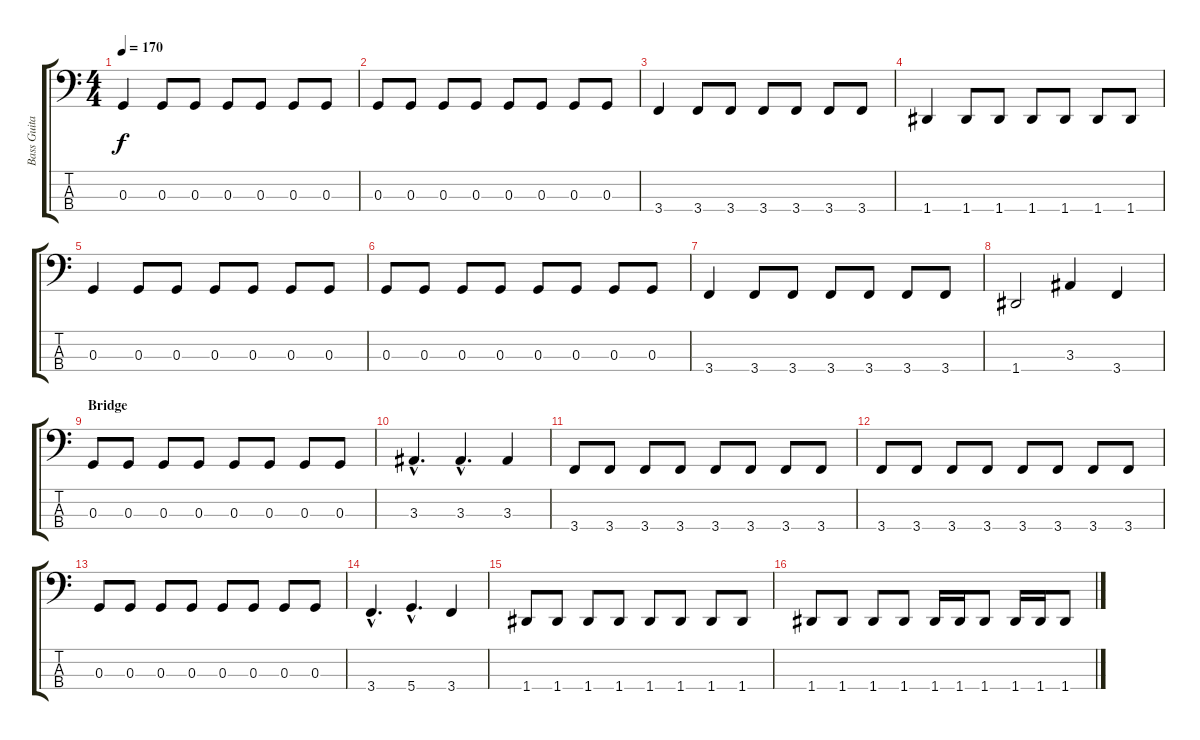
\track ("Bass Guitar" "Bass Guita") {instrument electricbasspick}
\staff {score tabs}
\tuning (F2 C2 G1 D1) {hide}
\ts (4 4)
\tempo 170
\clef f4
\ks c
0.3.4{dy f} 0.3.8 0.3.8 0.3.8 0.3.8 0.3.8 0.3.8 |
0.3.8 0.3.8 0.3.8 0.3.8 0.3.8 0.3.8 0.3.8 0.3.8 |
3.4.4 3.4.8 3.4.8 3.4.8 3.4.8 3.4.8 3.4.8 |
1.4.4 1.4.8 1.4.8 1.4.8 1.4.8 1.4.8 1.4.8 |
0.3.4 0.3.8 0.3.8 0.3.8 0.3.8 0.3.8 0.3.8 |
0.3.8 0.3.8 0.3.8 0.3.8 0.3.8 0.3.8 0.3.8 0.3.8 |
3.4.4 3.4.8 3.4.8 3.4.8 3.4.8 3.4.8 3.4.8 |
1.4.2 3.3.4 3.4.4 |
\section ("" "Bridge")
0.3.8 0.3.8 0.3.8 0.3.8 0.3.8 0.3.8 0.3.8 0.3.8 |
3.3{hac}.4{d} 3.3{hac}.4{d} 3.3.4 |
3.4.8 3.4.8 3.4.8 3.4.8 3.4.8 3.4.8 3.4.8 3.4.8 |
3.4.8 3.4.8 3.4.8 3.4.8 3.4.8 3.4.8 3.4.8 3.4.8 |
0.3.8 0.3.8 0.3.8 0.3.8 0.3.8 0.3.8 0.3.8 0.3.8 |
3.4{hac}.4{d} 5.4{hac}.4{d} 3.4.4 |
1.4.8 1.4.8 1.4.8 1.4.8 1.4.8 1.4.8 1.4.8 1.4.8 |
1.4.8 1.4.8 1.4.8 1.4.8 1.4.16 1.4.16 1.4.8 1.4.16 1.4.16 1.4.8
